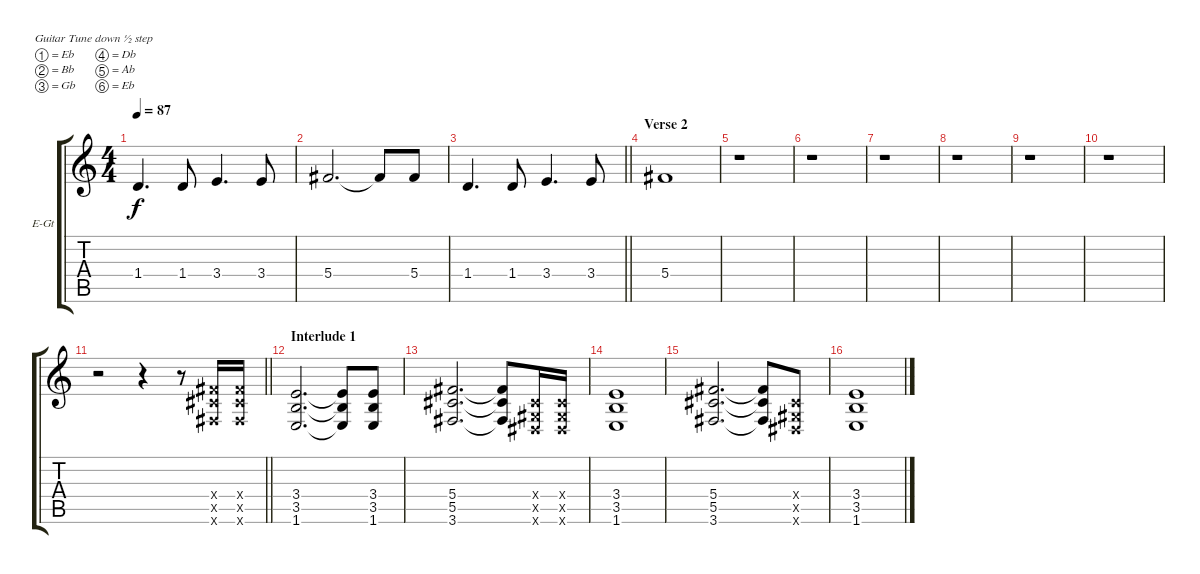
\bracketExtendMode groupsimilarinstruments
\firstSystemTrackNameOrientation horizontal
\otherSystemsTrackNameOrientation horizontal
\track ("Izzy (Rhythm Guitar)" "E-Gt") {instrument overdrivenguitar}
\staff {score tabs}
\tuning (Eb4 Bb3 Gb3 Db3 Ab2 Eb2)
\ts (4 4)
\tempo 87
\clef g2
\ks c
1.4.4{d dy f} 1.4.8 3.4.4{d} 3.4.8 |
5.4.2{d} 5.4{t}.8 5.4.8 |
\barLineRight lightlight
1.4.4{d} 1.4.8 3.4.4{d} 3.4.8 |
\section ("" "Verse 2")
5.4.1 |
r.1 |
r.1 |
r.1 |
r.1 |
r.1 |
r.1 |
\barLineRight lightlight
r.2 r.4 r.8 (5.4{x} 5.5{x} 3.6{x}).16 (5.4{x} 5.5{x} 3.6{x}).16 |
\section ("" "Interlude 1")
(3.4 3.5 1.6).2{d} (3.4{t} 3.5{t} 1.6{t}).8 (3.4 3.5 1.6).8 |
(5.4 5.5 3.6).2{d} (5.4{t} 5.5{t} 3.6{t}).8 (0.4{x} 0.5{x} 0.6{x}).16 (0.4{x} 0.5{x} 0.6{x}).16 |
(3.4 3.5 1.6).1 |
(5.4 5.5 3.6).2{d} (5.4{t} 5.5{t} 3.6{t}).8 (0.4{x} 0.5{x} 0.6{x}).8 |
(3.4 3.5 1.6).1
